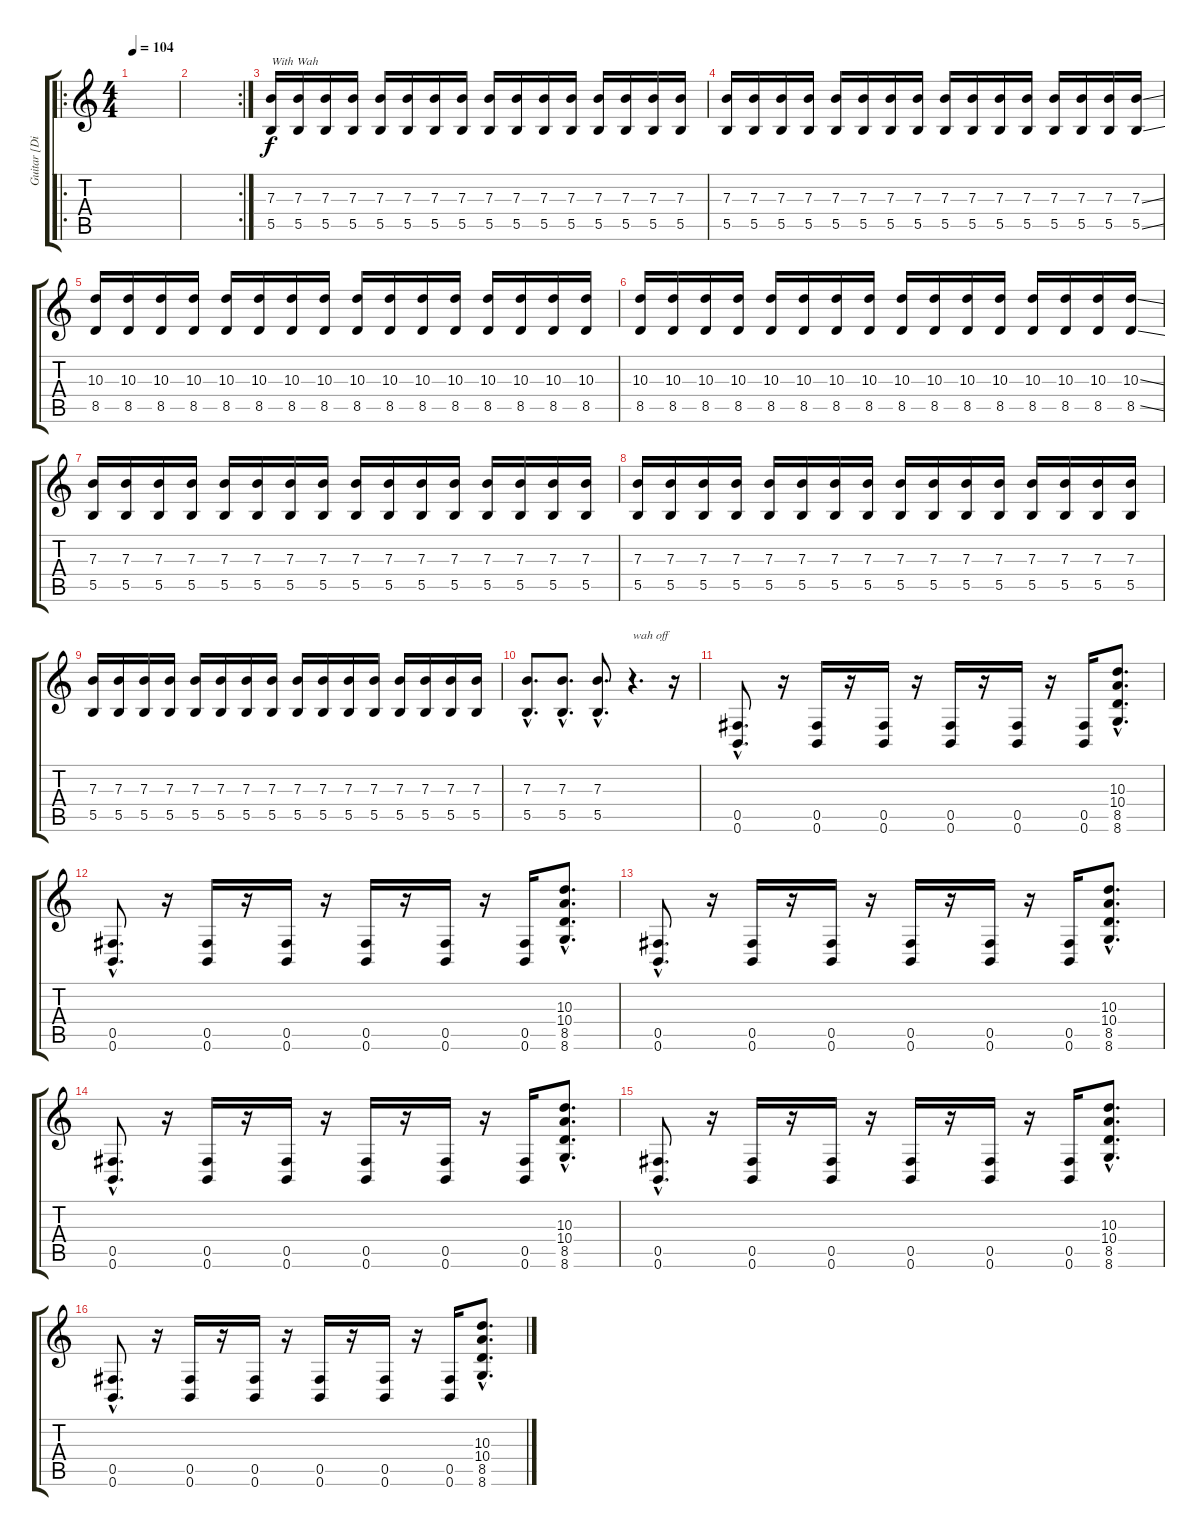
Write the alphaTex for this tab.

\track ("Guitar [Distortion]" "Guitar [Di") {instrument distortionguitar}
\staff {score tabs}
\tuning (Db4 Ab3 E3 B2 Gb2 B1) {hide}
\ro
\ts (4 4)
\tempo 104
\clef g2
\ks c
|
\rc 2
|
(7.3 5.5).16{txt "With Wah"} (7.3 5.5).16 (7.3 5.5).16 (7.3 5.5).16 (7.3 5.5).16 (7.3 5.5).16 (7.3 5.5).16 (7.3 5.5).16 (7.3 5.5).16 (7.3 5.5).16 (7.3 5.5).16 (7.3 5.5).16 (7.3 5.5).16 (7.3 5.5).16 (7.3 5.5).16 (7.3 5.5).16 |
(7.3 5.5).16 (7.3 5.5).16 (7.3 5.5).16 (7.3 5.5).16 (7.3 5.5).16 (7.3 5.5).16 (7.3 5.5).16 (7.3 5.5).16 (7.3 5.5).16 (7.3 5.5).16 (7.3 5.5).16 (7.3 5.5).16 (7.3 5.5).16 (7.3 5.5).16 (7.3 5.5).16 (7.3{ss} 5.5{ss}).16 |
(10.3 8.5).16 (10.3 8.5).16 (10.3 8.5).16 (10.3 8.5).16 (10.3 8.5).16 (10.3 8.5).16 (10.3 8.5).16 (10.3 8.5).16 (10.3 8.5).16 (10.3 8.5).16 (10.3 8.5).16 (10.3 8.5).16 (10.3 8.5).16 (10.3 8.5).16 (10.3 8.5).16 (10.3 8.5).16 |
(10.3 8.5).16 (10.3 8.5).16 (10.3 8.5).16 (10.3 8.5).16 (10.3 8.5).16 (10.3 8.5).16 (10.3 8.5).16 (10.3 8.5).16 (10.3 8.5).16 (10.3 8.5).16 (10.3 8.5).16 (10.3 8.5).16 (10.3 8.5).16 (10.3 8.5).16 (10.3 8.5).16 (10.3{ss} 8.5{ss}).16 |
(7.3 5.5).16 (7.3 5.5).16 (7.3 5.5).16 (7.3 5.5).16 (7.3 5.5).16 (7.3 5.5).16 (7.3 5.5).16 (7.3 5.5).16 (7.3 5.5).16 (7.3 5.5).16 (7.3 5.5).16 (7.3 5.5).16 (7.3 5.5).16 (7.3 5.5).16 (7.3 5.5).16 (7.3 5.5).16 |
(7.3 5.5).16 (7.3 5.5).16 (7.3 5.5).16 (7.3 5.5).16 (7.3 5.5).16 (7.3 5.5).16 (7.3 5.5).16 (7.3 5.5).16 (7.3 5.5).16 (7.3 5.5).16 (7.3 5.5).16 (7.3 5.5).16 (7.3 5.5).16 (7.3 5.5).16 (7.3 5.5).16 (7.3 5.5).16 |
(7.3 5.5).16 (7.3 5.5).16 (7.3 5.5).16 (7.3 5.5).16 (7.3 5.5).16 (7.3 5.5).16 (7.3 5.5).16 (7.3 5.5).16 (7.3 5.5).16 (7.3 5.5).16 (7.3 5.5).16 (7.3 5.5).16 (7.3 5.5).16 (7.3 5.5).16 (7.3 5.5).16 (7.3 5.5).16 |
(7.3{hac} 5.5{hac}).8{d} (7.3{hac} 5.5{hac}).8{d} (7.3{hac} 5.5{hac}).8{d} r.4{d txt "wah off"} r.16 |
(0.5{hac} 0.6{hac}).8{d} r.16 (0.5 0.6).16 r.16 (0.5 0.6).16 r.16 (0.5 0.6).16 r.16 (0.5 0.6).16 r.16 (0.5 0.6).16 (10.3{hac} 10.4{hac} 8.5{hac} 8.6{hac}).8{d} |
(0.5{hac} 0.6{hac}).8{d} r.16 (0.5 0.6).16 r.16 (0.5 0.6).16 r.16 (0.5 0.6).16 r.16 (0.5 0.6).16 r.16 (0.5 0.6).16 (10.3{hac} 10.4{hac} 8.5{hac} 8.6{hac}).8{d} |
(0.5{hac} 0.6{hac}).8{d} r.16 (0.5 0.6).16 r.16 (0.5 0.6).16 r.16 (0.5 0.6).16 r.16 (0.5 0.6).16 r.16 (0.5 0.6).16 (10.3{hac} 10.4{hac} 8.5{hac} 8.6{hac}).8{d} |
(0.5{hac} 0.6{hac}).8{d} r.16 (0.5 0.6).16 r.16 (0.5 0.6).16 r.16 (0.5 0.6).16 r.16 (0.5 0.6).16 r.16 (0.5 0.6).16 (10.3{hac} 10.4{hac} 8.5{hac} 8.6{hac}).8{d} |
(0.5{hac} 0.6{hac}).8{d} r.16 (0.5 0.6).16 r.16 (0.5 0.6).16 r.16 (0.5 0.6).16 r.16 (0.5 0.6).16 r.16 (0.5 0.6).16 (10.3{hac} 10.4{hac} 8.5{hac} 8.6{hac}).8{d} |
(0.5{hac} 0.6{hac}).8{d} r.16 (0.5 0.6).16 r.16 (0.5 0.6).16 r.16 (0.5 0.6).16 r.16 (0.5 0.6).16 r.16 (0.5 0.6).16 (10.3{hac} 10.4{hac} 8.5{hac} 8.6{hac}).8{d}
